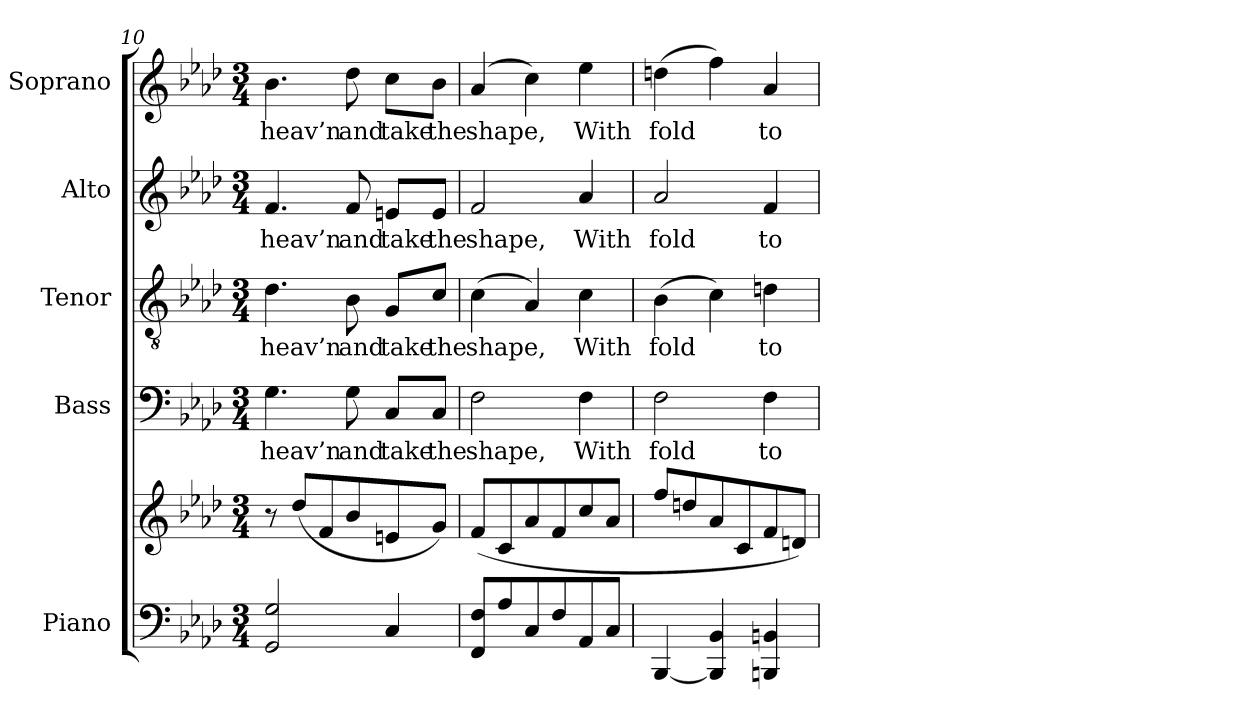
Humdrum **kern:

**kern	**kern	**kern	**text	**kern	**text	**kern	**text	**kern	**text
*part5	*part5	*part4	*part4	*part3	*part3	*part2	*part2	*part1	*part1
*staff6	*staff5	*staff4	*staff4	*staff3	*staff3	*staff2	*staff2	*staff1	*staff1
*I"Piano	*	*I"Bass	*	*I"Tenor	*	*I"Alto	*	*I"Soprano	*
*I'Pno.	*	*I'B.	*	*I'T.	*	*I'A.	*	*I'S.	*
*clefF4	*clefG2	*clefF4	*	*clefGv2	*	*clefG2	*	*clefG2	*
*k[b-e-a-d-]	*k[b-e-a-d-]	*k[b-e-a-d-]	*	*k[b-e-a-d-]	*	*k[b-e-a-d-]	*	*k[b-e-a-d-]	*
*M3/4	*M3/4	*M3/4	*	*M3/4	*	*M3/4	*	*M3/4	*
=10	=10	=10	=10	=10	=10	=10	=10	=10	=10
!	!	!	!LO:LY:b	!	!LO:LY:b	!	!LO:LY:b	!	!LO:LY:b
2GG/ 2G/	8r	4.G\	heav’n	4.d-\	heav’n	4.f/	heav’n	4.b-\	heav’n
.	(8dd-/L	.	.	.	.	.	.	.	.
.	8f/	.	.	.	.	.	.	.	.
!	!	!	!LO:LY:b	!	!LO:LY:b	!	!LO:LY:b	!	!LO:LY:b
.	8b-/	8G\	and	8B-\	and	8f/	and	8dd-\	and
!	!	!	!LO:LY:b	!	!LO:LY:b	!	!LO:LY:b	!	!LO:LY:b
4C/	8en/	8C/L	take	8G/L	take	8en/L	take	8cc\L	take
!	!	!	!LO:LY:b	!	!LO:LY:b	!	!LO:LY:b	!	!LO:LY:b
.	8g/J)	8C/J	the	8c/J	the	8e/J	the	8b-\J	the
!!LO:PB:g=z
=11	=11	=11	=11	=11	=11	=11	=11	=11	=11
!	!	!	!LO:LY:b	!	!LO:LY:b	!	!LO:LY:b	!	!LO:LY:b
8FF/ 8F/L	(8f/L	2F\	shape,	(4c\	shape,	2f/	shape,	(4a-/	shape,
8A-/	8c/	.	.	.	.	.	.	.	.
8C/	8a-/	.	.	4A-/)	.	.	.	4cc\)	.
8F/	8f/	.	.	.	.	.	.	.	.
!	!	!	!LO:LY:b	!	!LO:LY:b	!	!LO:LY:b	!	!LO:LY:b
8AA-/	8cc/	4F\	With	4c\	With	4a-/	With	4ee-\	With
8C/J	8a-/J	.	.	.	.	.	.	.	.
=12	=12	=12	=12	=12	=12	=12	=12	=12	=12
!	!	!	!LO:LY:b	!	!LO:LY:b	!	!LO:LY:b	!	!LO:LY:b
[4BBB-/	8ff/L	2F\	fold	(4B-\	fold	2a-/	fold	(4ddn\	fold
.	8ddn/	.	.	.	.	.	.	.	.
4BBB-/] 4BB-/	8a-/	.	.	4c\)	.	.	.	4ff\)	.
.	8c/	.	.	.	.	.	.	.	.
!	!	!	!LO:LY:b	!	!LO:LY:b	!	!LO:LY:b	!	!LO:LY:b
4BBBn/ 4BBn/	8f/	4F\	to	4dn\	to	4f/	to	4a-/	to
.	8dn/J)	.	.	.	.	.	.	.	.
=	=	=	=	=	=	=	=	=	=
*-	*-	*-	*-	*-	*-	*-	*-	*-	*-
